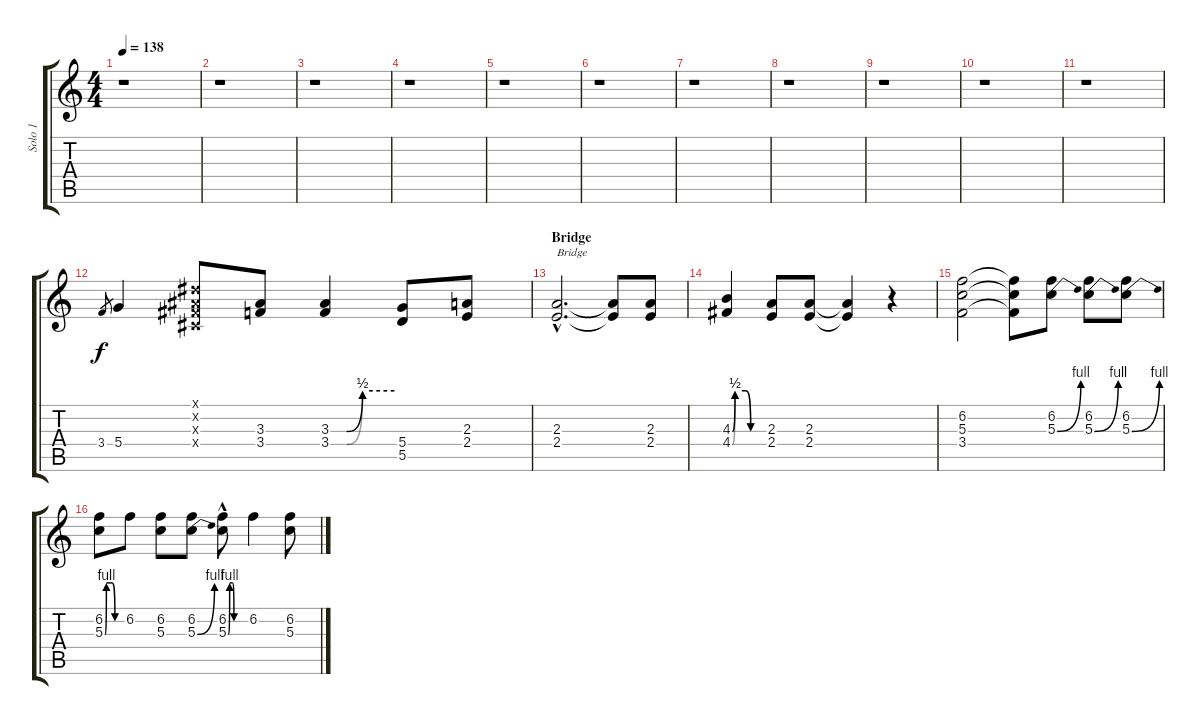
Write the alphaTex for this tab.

\track ("Solo 1" "Solo 1") {instrument distortionguitar}
\staff {score tabs}
\tuning (E4 B3 G3 D3 A2 E2) {hide}
\ts (4 4)
\tempo 138
\clef g2
\ks c
r.1{dy f} |
r.1 |
r.1 |
r.1 |
r.1 |
r.1 |
r.1 |
r.1 |
r.1 |
r.1 |
r.1 |
3.4.8{gr} 5.4.4 (-1.1{x} -1.2{x} -1.3{x} -1.4{x}).8 (3.3 3.4).8 (3.3{be (custom 0 0 15 0 30 2 60 2)} 3.4{be (custom 0 0 15 0 30 2 60 2)}).4 (5.4 5.5).8 (2.3 2.4).8 |
\section ("" "Bridge")
(2.3{hac} 2.4{hac}).2{d txt "Bridge"} (2.3{t} 2.4{t}).8 (2.3 2.4).8 |
(4.3{be (custom 0 0 5 2 25 2 35 0 45 0 60 0)} 4.4{be (custom 0 0 5 2 25 2 35 0 45 0 60 0)}).4 (2.3 2.4).8 (2.3 2.4).8 (2.3{t} 2.4{t}).4 r.4 |
(6.2 5.3 3.4).2 (6.2{t} 5.3{t} 3.4{t}).8 (6.2 5.3{be (bend 0 0 60 4)}).8 (6.2 5.3{be (bend 0 0 60 4)}).8 (6.2 5.3{be (bend 0 0 60 4)}).8 |
(6.2 5.3{be (custom 0 0 5 4 25 4 35 0 45 0 60 0)}).8 6.2.8 (6.2 5.3).8 (6.2 5.3{be (bend 0 0 60 4)}).8 (6.2 5.3{be (custom 0 0 5 4 15 4 20 0 60 0) hac}).8 6.2.4 (6.2 5.3).8
